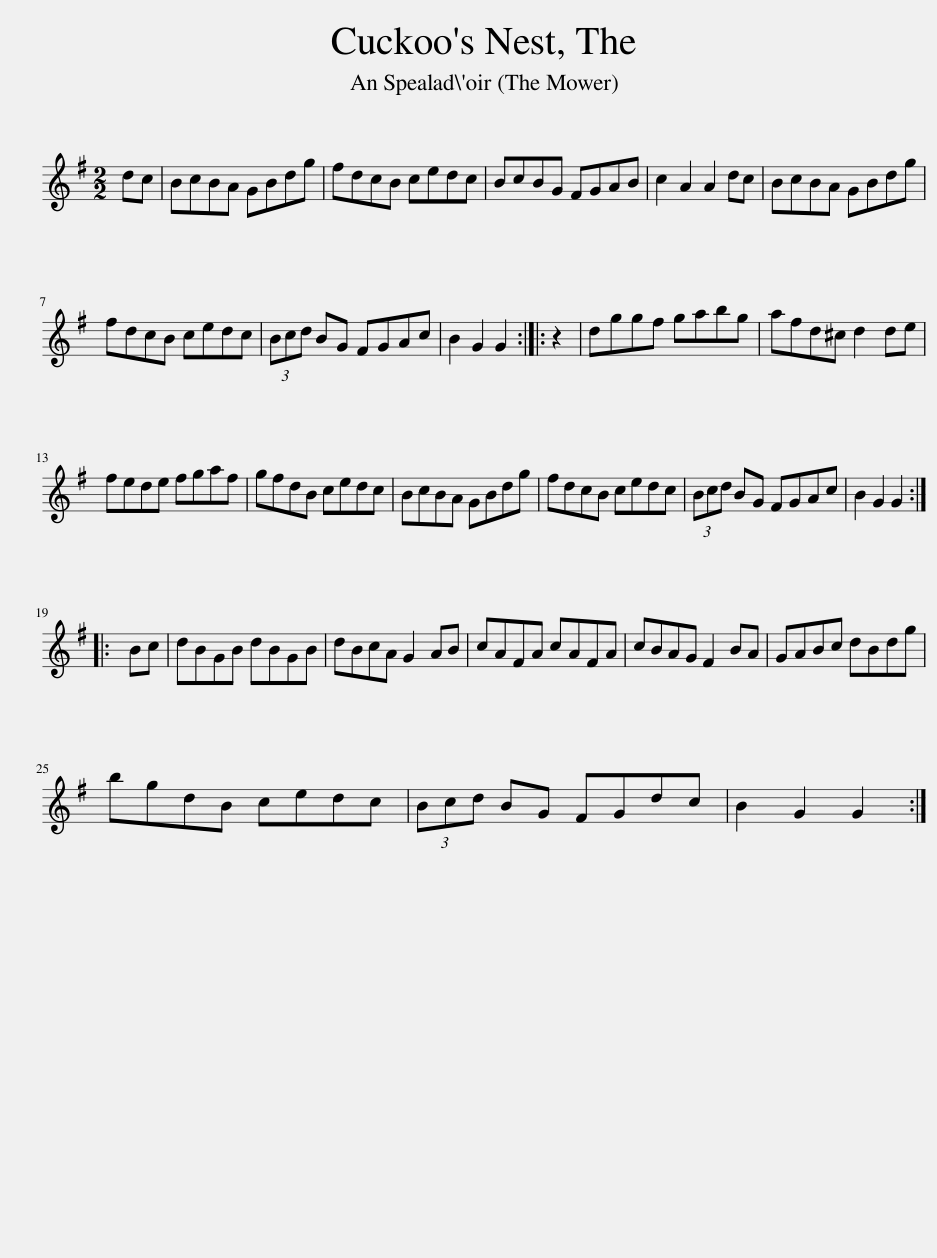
X:1
L:1/8
M:2/2
I:linebreak $
K:G
V:1 treble
V:1
 dc | BcBA GBdg | fdcB cedc | BcBG FGAB | c2 A2 A2 dc | %5
 BcBA GBdg |$ fdcB cedc | (3Bcd BG FGAc | B2 G2 G2 :: z2 | %10
 dggf gabg | afd^c d2 de |$ fede fgaf | gfdB cedc | BcBA GBdg | %15
 fdcB cedc | (3Bcd BG FGAc | B2 G2 G2 ::$ Bc | dBGB dBGB | %20
 dBcA G2 AB | cAFA cAFA | cBAG F2 BA | GABc dBdg |$ bgdB cedc | %25
 (3Bcd BG FGdc | B2 G2 G2 :| %27
